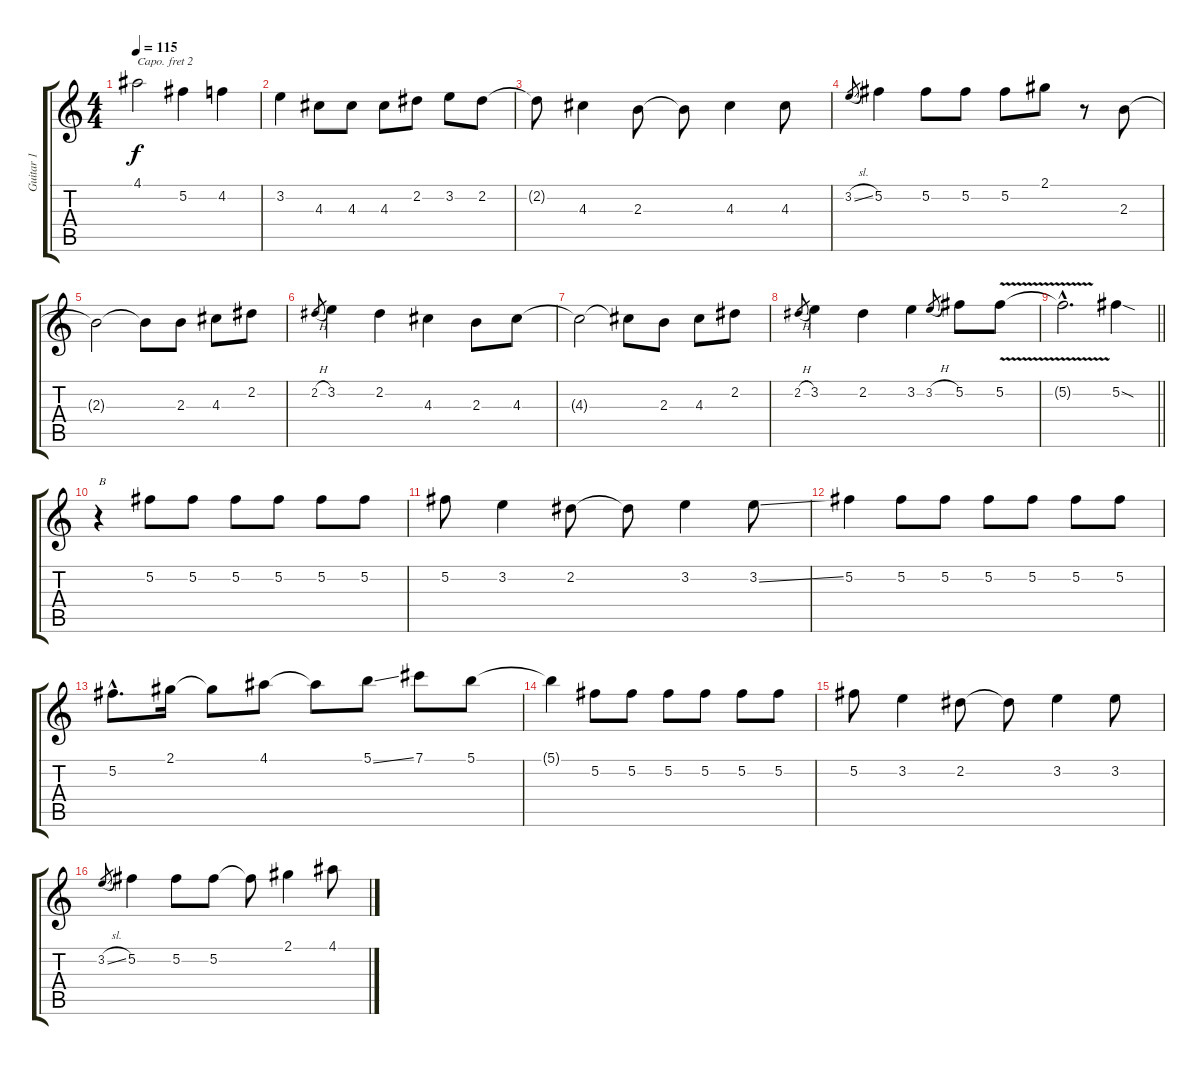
\track ("Guitar 1" "Guitar 1") {instrument acousticguitarsteel}
\staff {score tabs}
\capo 2
\tuning (E4 B3 G3 D3 A2 E2) {hide}
\ts (4 4)
\tempo 115
\clef g2
\ks c
4.1{t}.2{dy f} 5.2.4 4.2.4 |
3.2.4 4.3.8 4.3.8 4.3.8 2.2.8 3.2.8 2.2.8 |
2.2{t}.8 4.3.4 2.3.8 2.3{t}.8 4.3.4 4.3.8 |
3.2{sl}.8{gr} 5.2.4 5.2.8 5.2.8 5.2.8 2.1.8 r.8 2.3.8 |
2.3{t}.2 2.3{t}.8 2.3.8 4.3.8 2.2.8 |
2.2{h}.8{gr} 3.2.4 2.2.4 4.3.4 2.3.8 4.3.8 |
4.3{t}.2 4.3{t}.8 2.3.8 4.3.8 2.2.8 |
2.2{h}.8{gr} 3.2.4 2.2.4 3.2.4 3.2{h}.8{gr} 5.2.8 5.2{v}.8 |
\barLineRight lightlight
5.2{hac t}.2{d} 5.2{sod}.4 |
r.4{txt "B"} 5.2.8 5.2.8 5.2.8 5.2.8 5.2.8 5.2.8 |
5.2.8 3.2.4 2.2.8 2.2{t}.8 3.2.4 3.2{ss}.8 |
5.2.4 5.2.8 5.2.8 5.2.8 5.2.8 5.2.8 5.2.8 |
5.2{hac}.8{d} 2.1.16 2.1{t}.8 4.1.8 4.1{t}.8 5.1{ss}.8 7.1.8 5.1.8 |
5.1{t}.4 5.2.8 5.2.8 5.2.8 5.2.8 5.2.8 5.2.8 |
5.2.8 3.2.4 2.2.8 2.2{t}.8 3.2.4 3.2.8 |
3.2{sl}.8{gr} 5.2.4 5.2.8 5.2.8 5.2{t}.8 2.1.4 4.1.8
